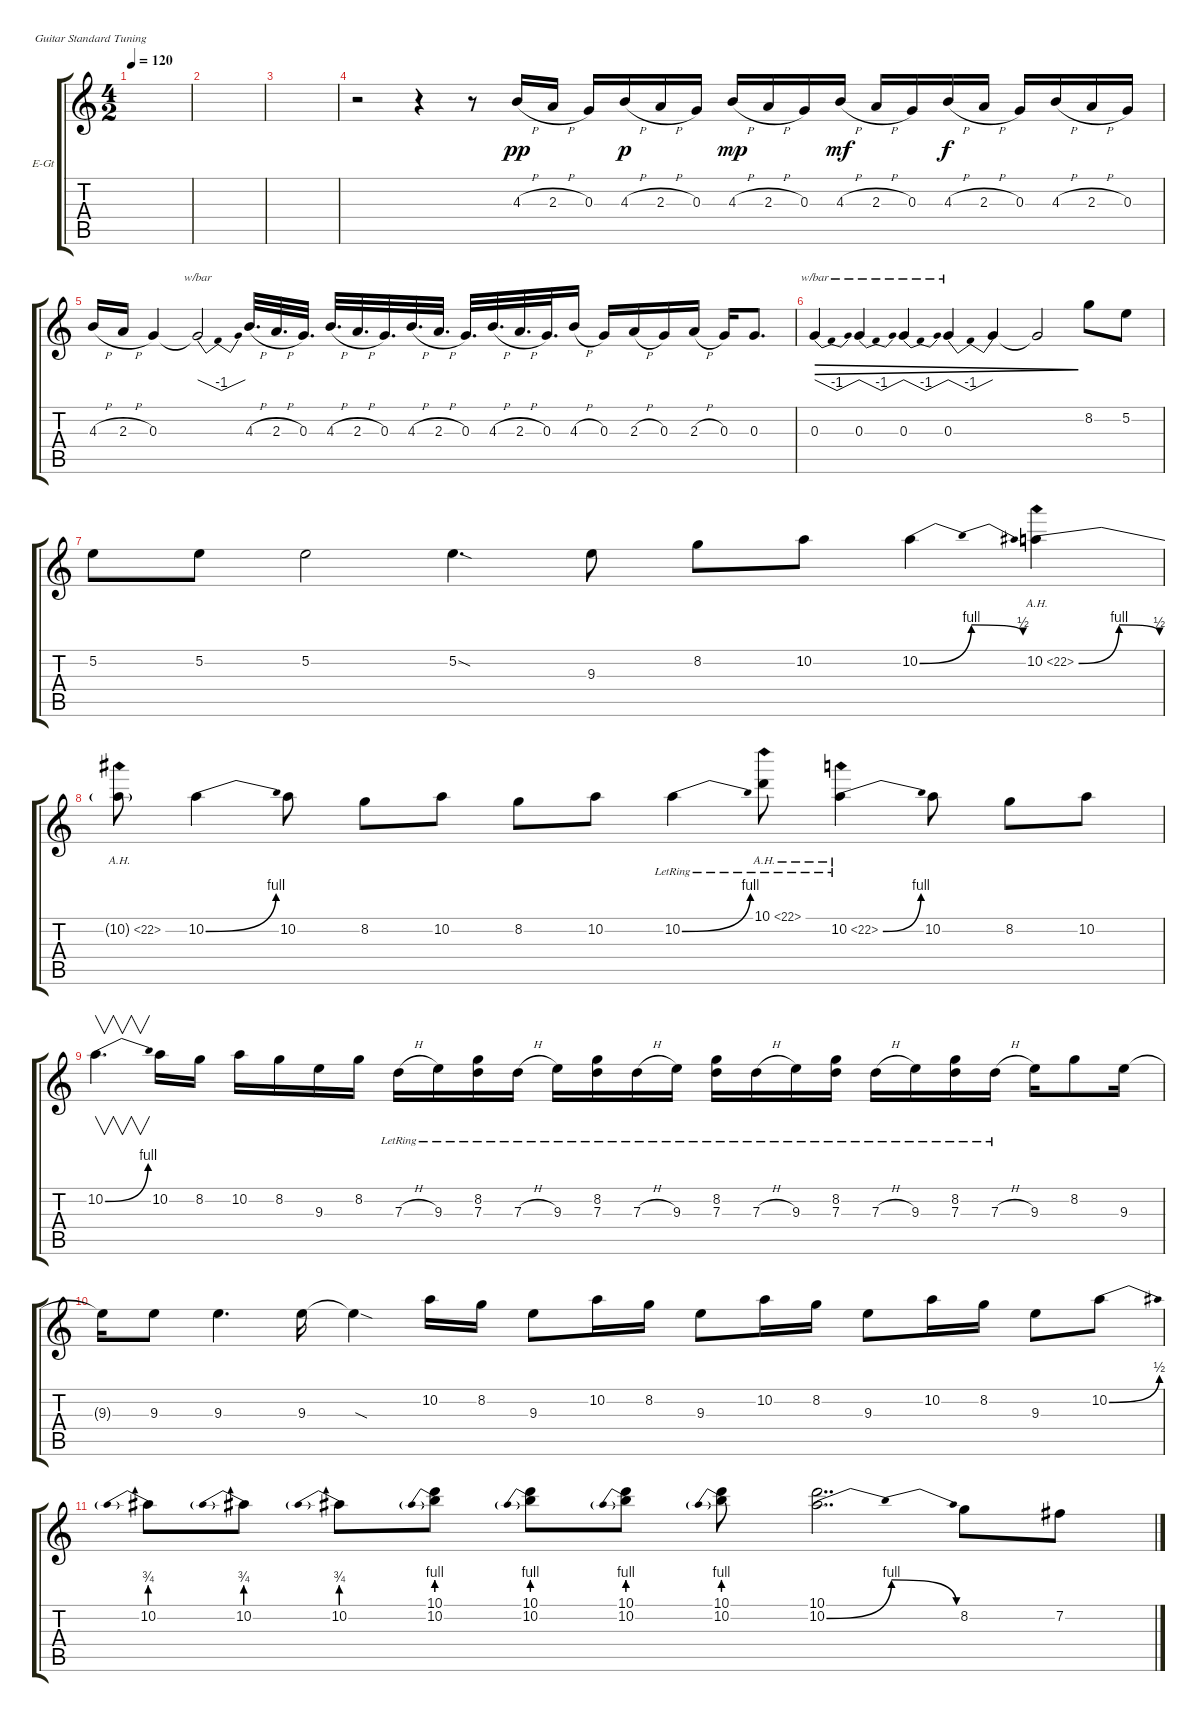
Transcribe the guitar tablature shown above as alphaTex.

\defaultSystemsLayout 4
\bracketExtendMode groupsimilarinstruments
\firstSystemTrackNameOrientation horizontal
\otherSystemsTrackNameOrientation horizontal
\track ("Les Paul" "E-Gt") {instrument overdrivenguitar}
\staff {score tabs}
\tuning (E4 B3 G3 D3 A2 E2)
\ts (4 2)
\tempo 120
\clef g2
\ks c
|
|
|
r.2 r.4 r.8 4.3{h}.16{dy pp} 2.3{h}.16 0.3.16 4.3{h}.16{dy p} 2.3{h}.16 0.3.16 4.3{h}.16{dy mp} 2.3{h}.16 0.3.16 4.3{h}.16{dy mf} 2.3{h}.16 0.3.16 4.3{h}.16{dy f} 2.3{h}.16 0.3.16 4.3{h}.16 2.3{h}.16 0.3.16 |
4.3{h}.16 2.3{h}.16 0.3.4 0.3{t}.2{tbe (dip default 0 0 30 -4 60 0)} 4.3{h}.32{d} 2.3{h}.32{d} 0.3.32{d} 4.3{h}.32{d} 2.3{h}.32{d} 0.3.32{d} 4.3{h}.32{d} 2.3{h}.32{d} 0.3.32{d} 4.3{h}.32{d} 2.3{h}.32{d} 0.3.32{d} 4.3{h}.16 0.3.16 2.3{h}.16 0.3.16 2.3{h}.16 0.3.16 0.3.8{d} |
0.3.4{tbe (dip default 0 0 4.8 -4 5.3999999999999995 -4 16.2 0) dec} 0.3.4{tbe (dip default 0 0 7.8 -4 8.4 -4 22.8 0) dec} 0.3.4{tbe (dip default 0 0 7.199999999999999 -4 7.8 -4 18 0) dec} 0.3.4{tbe (dip default 0 0 9.6 -4 10.2 -4 19.2 0) dec} 0.3{t}.4{dec} 0.3{t}.2{dec} 8.2.8 5.2.8 |
5.2.8 5.2.8 5.2.2 5.2{sod}.4{d} 9.3.8 8.2.8 10.2.8 10.2{be (bendrelease 0 0 17.4 4 21.599999999999998 4 37.8 2)}.4 10.2{be (bendrelease 0 0 20.4 4 25.8 4 37.8 2) ah 12}.4 |
10.2{ah 12 t}.8 10.2{be (bend 0 0 19.2 4)}.4 10.2.8 8.2.8 10.2.8 8.2.8 10.2.8 10.2{be (bend 0 0 27.599999999999998 4) lr}.4 10.1{ah 12 lr}.8 10.2{be (bend 0 0 27.599999999999998 4) ah 12 lr}.4 10.2.8 8.2.8 10.2.8 |
10.2{be (bend 0 0 27.599999999999998 4)}.4{v d} 10.2.16 8.2.16 10.2.16 8.2.16 9.3.16 8.2.16 7.3{h lr}.16 9.3{lr}.16 (8.2{lr} 7.3{lr}).16 7.3{h lr}.16 9.3{lr}.16 (8.2{lr} 7.3{lr}).16 7.3{h lr}.16 9.3{lr}.16 (8.2{lr} 7.3{lr}).16 7.3{h lr}.16 9.3{lr}.16 (8.2{lr} 7.3{lr}).16 7.3{h lr}.16 9.3{lr}.16 (8.2{lr} 7.3{lr}).16 7.3{h lr}.16 9.3.16 8.2.8 9.3.16 |
9.3{t}.16 9.3.8 9.3.4{d} 9.3.16 9.3{sod t}.4 10.2.16 8.2.16 9.3.8 10.2.16 8.2.16 9.3.8 10.2.16 8.2.16 9.3.8 10.2.16 8.2.16 9.3.8 10.2{be (bend 0 0 28.2 2)}.8 |
10.2{be (prebend 0 3 60 3)}.8 10.2{be (prebend 0 3 60 3)}.8 10.2{be (prebend 0 3 60 3)}.8 (10.2{be (prebend 0 4 60 4)} 10.1).8 (10.2{be (prebend 0 4 60 4)} 10.1).8 (10.2{be (prebend 0 4 60 4)} 10.1).8 (10.2{be (prebend 0 4 60 4)} 10.1).8 (10.2{be (bendrelease 0 0 0.6 4 40.199999999999996 4 59.4 0)} 10.1).2{dd} 8.2.8 7.2.8
